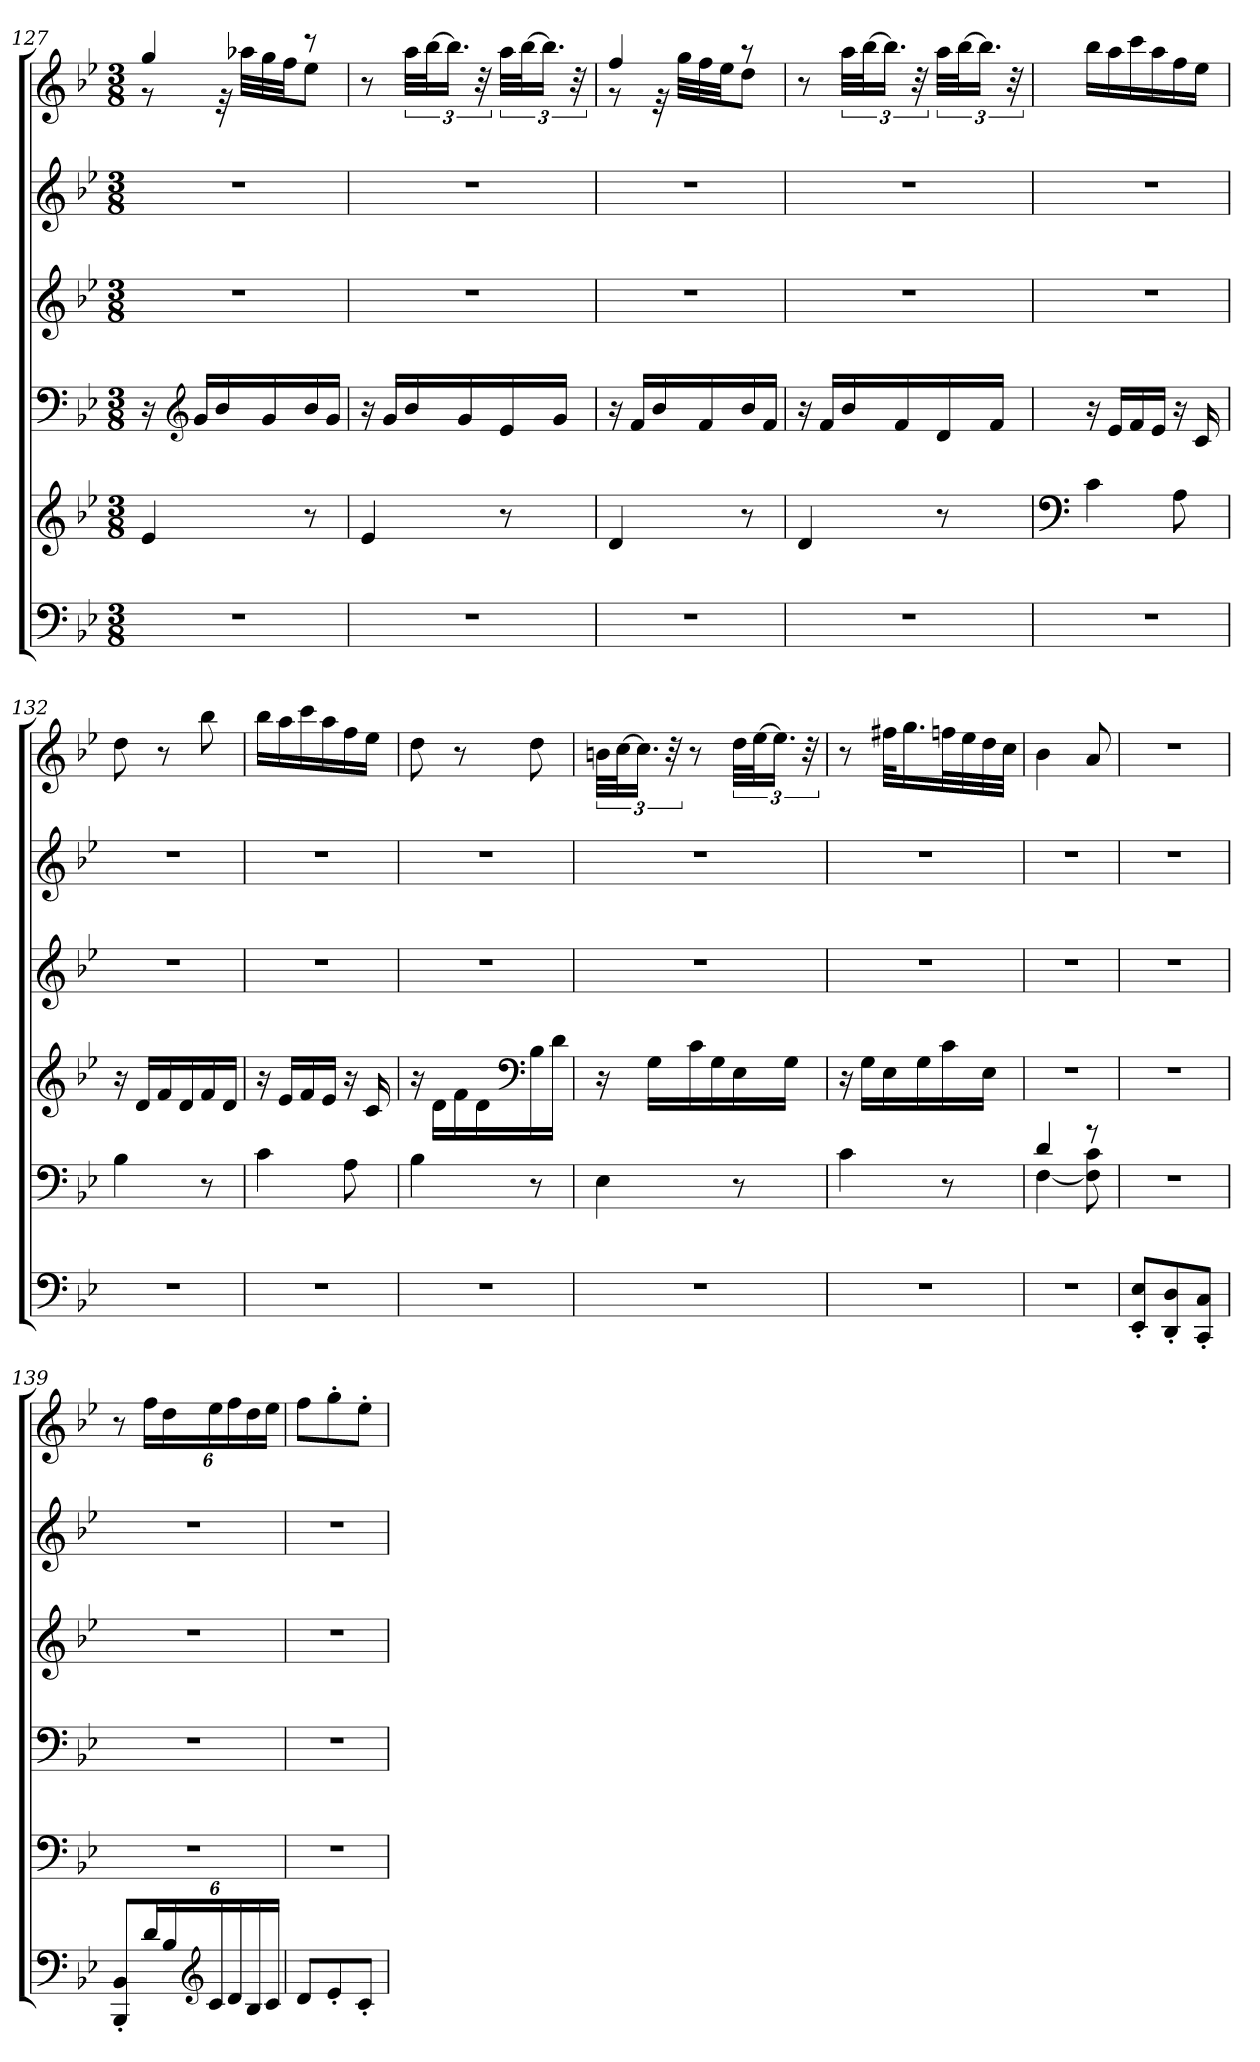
**kern	**kern	**kern	**kern	**kern	**kern
*part5	*part4	*part3	*part2	*part2	*part1
*staff6	*staff5	*staff4	*staff3	*staff2	*staff1
!!LO:PB:g=z
*clefF4	*clefG2	*clefF4	*clefG2	*clefG2	*clefG2
*k[b-e-]	*k[b-e-]	*k[b-e-]	*k[b-e-]	*k[b-e-]	*k[b-e-]
*M3/8	*M3/8	*M3/8	*M3/8	*M3/8	*M3/8
*MM58	*MM58	*MM58	*MM58	*MM58	*MM58
=127	=127	=127	=127	=127	=127
*	*	*	*	*	*^
4.r	4e-/	16r	4.r	4.r	4gg/	8r
*	*	*clefG2	*	*	*	*
.	.	16g/LL	.	.	.	.
.	.	16b-/	.	.	.	32r
.	.	.	.	.	.	32aa-X\LLL
.	.	16g/	.	.	.	32gg\
.	.	.	.	.	.	32ff\JJ
.	8r	16b-/	.	.	8r	8ee-\J
.	.	16g/JJ	.	.	.	.
*	*	*	*	*	*v	*v
=128	=128	=128	=128	=128	=128
4.r	4e-/	16r	4.r	4.r	8r
.	.	16g/LL	.	.	.
.	.	16b-/	.	.	48aa\LLL
.	.	.	.	.	[48bb-\J
.	.	.	.	.	24.bb-\JJ]
.	.	16g/	.	.	.
.	.	.	.	.	48r
.	8r	16e-/	.	.	48aa\LLL
.	.	.	.	.	[48bb-\J
.	.	.	.	.	24.bb-\JJ]
.	.	16g/JJ	.	.	.
.	.	.	.	.	48r
=129	=129	=129	=129	=129	=129
*	*	*	*	*	*MM58
*	*	*	*	*	*^
4.r	4d/	16r	4.r	4.r	4ff/	8r
.	.	16f/LL	.	.	.	.
.	.	16b-/	.	.	.	32r
.	.	.	.	.	.	32gg\LLL
.	.	16f/	.	.	.	32ff\
.	.	.	.	.	.	32ee-\JJ
.	8r	16b-/	.	.	8r	8dd\J
.	.	16f/JJ	.	.	.	.
*	*	*	*	*	*v	*v
!!LO:LB:g=z
=130	=130	=130	=130	=130	=130
4.r	4d/	16r	4.r	4.r	8r
.	.	16f/LL	.	.	.
.	.	16b-/	.	.	48aa\LLL
.	.	.	.	.	[48bb-\J
.	.	.	.	.	24.bb-\JJ]
.	.	16f/	.	.	.
.	.	.	.	.	48r
.	8r	16d/	.	.	48aa\LLL
.	.	.	.	.	[48bb-\J
.	.	.	.	.	24.bb-\JJ]
.	.	16f/JJ	.	.	.
.	.	.	.	.	48r
=131	=131	=131	=131	=131	=131
*	*clefF4	*	*	*	*
*	*	*	*	*	*MM58
4.r	4c\	16r	4.r	4.r	16bb-\LL
.	.	16e-/LL	.	.	16aa\
.	.	16f/	.	.	16ccc\
.	.	16e-/JJ	.	.	16aa\
.	8A\	16r	.	.	16ff\
.	.	16c/	.	.	16ee-\JJ
=132	=132	=132	=132	=132	=132
4.r	4B-\	16r	4.r	4.r	8dd\
.	.	16d/LL	.	.	.
.	.	16f/	.	.	8r
.	.	16d/	.	.	.
.	8r	16f/	.	.	8bb-\
.	.	16d/JJ	.	.	.
=133	=133	=133	=133	=133	=133
*	*	*	*	*	*MM58
4.r	4c\	16r	4.r	4.r	16bb-\LL
.	.	16e-/LL	.	.	16aa\
.	.	16f/	.	.	16ccc\
.	.	16e-/JJ	.	.	16aa\
.	8A\	16r	.	.	16ff\
.	.	16c/	.	.	16ee-\JJ
!!LO:PB:g=z
=134	=134	=134	=134	=134	=134
4.r	4B-\	16r	4.r	4.r	8dd\
.	.	16d\LL	.	.	.
.	.	16f\	.	.	8r
.	.	16d\	.	.	.
*	*	*clefF4	*	*	*
.	8r	16B-\	.	.	8dd\
.	.	16d\JJ	.	.	.
=135	=135	=135	=135	=135	=135
*	*	*	*	*	*MM58
4.r	4E-\	16r	4.r	4.r	48bn\LLL
.	.	.	.	.	[48cc\J
.	.	.	.	.	24.cc\JJ]
.	.	16G\LL	.	.	.
.	.	.	.	.	48r
.	.	16c\	.	.	8r
.	.	16G\	.	.	.
.	8r	16E-\	.	.	48dd\LLL
.	.	.	.	.	[48ee-\J
.	.	.	.	.	24.ee-\JJ]
.	.	16G\JJ	.	.	.
.	.	.	.	.	48r
=136	=136	=136	=136	=136	=136
4.r	4c\	16r	4.r	4.r	8r
.	.	16G\LL	.	.	.
.	.	16E-\	.	.	32ff#X\KLL
.	.	.	.	.	16.gg\
.	.	16G\	.	.	.
.	8r	16c\	.	.	32ffn\L
.	.	.	.	.	32ee-\
.	.	16E-\JJ	.	.	32dd\
*	*	*	*	*	*MM56
.	.	.	.	.	32cc\JJJ
=137	=137	=137	=137	=137	=137
*	*^	*	*	*	*
4.r	4d/	[4F\	4.r	4.r	4.r	4b-\
.	8r	8F\] 8c\	.	.	.	8a/
*	*v	*v	*	*	*	*
=138	=138	=138	=138	=138	=138
*	*	*	*	*	*MM58
8EE-/' 8E-/'L	4.r	4.r	4.r	4.r	4.r
8DD/' 8D/'	.	.	.	.	.
8CC/' 8C/'J	.	.	.	.	.
!!LO:LB:g=z
=139	=139	=139	=139	=139	=139
8BBB-/' 8BB-/'L	4.r	4.r	4.r	4.r	8r
*Xbrackettup	*	*	*	*	*Xbrackettup
24d/L	.	.	.	.	24ff\LL
24B-/	.	.	.	.	24dd\
*clefG2	*	*	*	*	*
24c/	.	.	.	.	24ee-\
24d/	.	.	.	.	24ff\
24B-/	.	.	.	.	24dd\
24c/JJ	.	.	.	.	24ee-\JJ
=140	=140	=140	=140	=140	=140
8d/L	4.r	4.r	4.r	4.r	8ff\L
8e-'/	.	.	.	.	8gg'\
8c'/J	.	.	.	.	8ee-'\J
=	=	=	=	=	=
*-	*-	*-	*-	*-	*-
